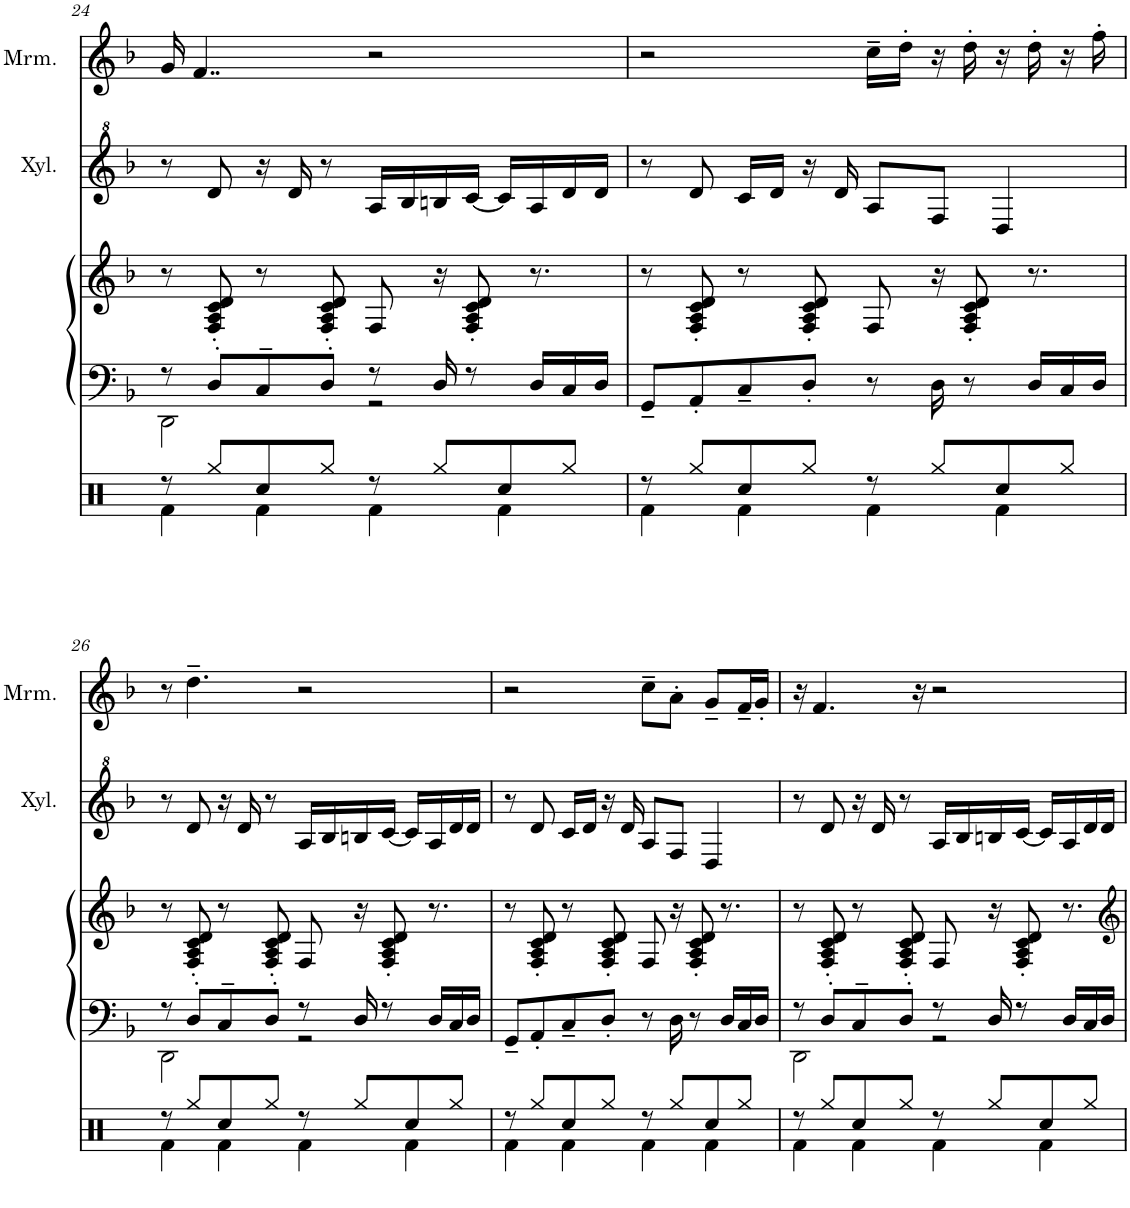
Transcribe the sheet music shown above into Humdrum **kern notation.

**kern	**kern	**kern	**kern	**kern	**kern	**kern
*part5	*part5	*part4	*part3	*part3	*part2	*part1
*staff7	*staff6	*staff5	*staff4	*staff3	*staff2	*staff1
*I"Clavichord	*	*I"Drumset	*I"Piano	*	*I"Xylophone	*I"Marimba
*I'Cch.	*	*	*I'Pno	*	*I'Xyl.	*I'Mrm.
!!LO:PB:g=z
*clefF4	*clefG2	*clefX	*clefF4	*clefG2	*clefG^2	*clefG2
*k[b-]	*k[b-]	*k[]	*k[b-]	*k[b-]	*k[b-]	*k[b-]
*M4/4	*M4/4	*M4/4	*M4/4	*M4/4	*M4/4	*M4/4
*met(c)	*met(c)	*met(c)	*met(c)	*met(c)	*met(c)	*met(c)
=24	=24	=24	=24	=24	=24	=24
*^	*	*^	*^	*	*	*
8r	2DD	8r	8r	4Rf\	8r	2DD\	8r	8r	16g/
.	.	.	.	.	.	.	.	.	4..f/
8D'	.	8F' 8A' 8c' 8d'	8Rgg/L	.	8D'/L	.	8F/' 8A/' 8c/' 8d/'	8dd/	.
8C~/L	.	8r	8Rcc/	4Rf\	8C~/	.	8r	16r	.
.	.	.	.	.	.	.	.	16dd/	.
8D'/J	.	8F' 8A' 8c' 8d'	8Rgg/J	.	8D'/J	.	8F/' 8A/' 8c/' 8d/'	8r	.
8r	2r	8F	8r	4Rf\	8r	2r	8F/	16a/LL	2r
.	.	.	.	.	.	.	.	16b-/	.
16D	.	16r	8Rgg/L	.	16D/	.	16r	16bn/	.
8r	.	8F' 8A' 8c' 8d'	.	.	8r	.	8F/' 8A/' 8c/' 8d/'	[16cc/JJ	.
.	.	.	8Rcc/	4Rf\	.	.	.	16cc/LL]	.
!	!	!LO:N:vis=8	!	!	!	!	!	!	!
16D\LL	.	8.r	.	.	16D/LL	.	8.r	16a/	.
16C\	.	.	8Rgg/J	.	16C/	.	.	16dd/	.
16D\JJ	.	.	.	.	16D/JJ	.	.	16dd/JJ	.
*v	*v	*	*	*	*v	*v	*	*	*
=25	=25	=25	=25	=25	=25	=25	=25
8GG~/L	8r	8r	4Rf\	8GG~/L	8r	8r	2r
8AA'/J	8F' 8A' 8c' 8d'	8Rgg/L	.	8AA'/	8F/' 8A/' 8c/' 8d/'	8dd/	.
8C~/L	8r	8Rcc/	4Rf\	8C~/	8r	16cc/LL	.
.	.	.	.	.	.	16dd/JJ	.
8D'/J	8F' 8A' 8c' 8d'	8Rgg/J	.	8D'/J	8F/' 8A/' 8c/' 8d/'	16r	.
.	.	.	.	.	.	16dd/	.
8r	8F	8r	4Rf\	8r	8F/	8a/L	16cc~\LL
.	.	.	.	.	.	.	16dd'\JJ
16D	16r	8Rgg/L	.	16D\	16r	8f/J	16r
8r	8F' 8A' 8c' 8d'	.	.	8r	8F/' 8A/' 8c/' 8d/'	.	16dd'\
.	.	8Rcc/	4Rf\	.	.	4d/	16r
!	!LO:N:vis=8	!	!	!	!	!	!
16D\LL	8.r	.	.	16D/LL	8.r	.	16dd'\
16C\	.	8Rgg/J	.	16C/	.	.	16r
16D\JJ	.	.	.	16D/JJ	.	.	16ff'\
!!LO:LB:g=z
=26	=26	=26	=26	=26	=26	=26	=26
*^	*	*	*	*^	*	*	*
8r	2DD	8r	8r	4Rf\	8r	2DD\	8r	8r	8r
8D'	.	8F' 8A' 8c' 8d'	8Rgg/L	.	8D'/L	.	8F/' 8A/' 8c/' 8d/'	8dd/	4.dd~\
8C~/L	.	8r	8Rcc/	4Rf\	8C~/	.	8r	16r	.
.	.	.	.	.	.	.	.	16dd/	.
8D'/J	.	8F' 8A' 8c' 8d'	8Rgg/J	.	8D'/J	.	8F/' 8A/' 8c/' 8d/'	8r	.
8r	2r	8F	8r	4Rf\	8r	2r	8F/	16a/LL	2r
.	.	.	.	.	.	.	.	16b-/	.
16D	.	16r	8Rgg/L	.	16D/	.	16r	16bn/	.
8r	.	8F' 8A' 8c' 8d'	.	.	8r	.	8F/' 8A/' 8c/' 8d/'	[16cc/JJ	.
.	.	.	8Rcc/	4Rf\	.	.	.	16cc/LL]	.
!	!	!LO:N:vis=8	!	!	!	!	!	!	!
16D\LL	.	8.r	.	.	16D/LL	.	8.r	16a/	.
16C\	.	.	8Rgg/J	.	16C/	.	.	16dd/	.
16D\JJ	.	.	.	.	16D/JJ	.	.	16dd/JJ	.
*v	*v	*	*	*	*v	*v	*	*	*
=27	=27	=27	=27	=27	=27	=27	=27
8GG~/L	8r	8r	4Rf\	8GG~/L	8r	8r	2r
8AA'/J	8F' 8A' 8c' 8d'	8Rgg/L	.	8AA'/	8F/' 8A/' 8c/' 8d/'	8dd/	.
8C~/L	8r	8Rcc/	4Rf\	8C~/	8r	16cc/LL	.
.	.	.	.	.	.	16dd/JJ	.
8D'/J	8F' 8A' 8c' 8d'	8Rgg/J	.	8D'/J	8F/' 8A/' 8c/' 8d/'	16r	.
.	.	.	.	.	.	16dd/	.
8r	8F	8r	4Rf\	8r	8F/	8a/L	8cc~\L
16D	16r	8Rgg/L	.	16D\	16r	8f/J	8a'\J
8r	8F' 8A' 8c' 8d'	.	.	8r	8F/' 8A/' 8c/' 8d/'	.	.
.	.	8Rcc/	4Rf\	.	.	4d/	8g~/L
!	!LO:N:vis=8	!	!	!	!	!	!
16D\LL	8.r	.	.	16D/LL	8.r	.	.
16C\	.	8Rgg/J	.	16C/	.	.	16f~/L
16D\JJ	.	.	.	16D/JJ	.	.	16g'/JJ
=28	=28	=28	=28	=28	=28	=28	=28
*^	*	*	*	*^	*	*	*
8r	2DD	8r	8r	4Rf\	8r	2DD\	8r	8r	16r
.	.	.	.	.	.	.	.	.	4.f/
8D'	.	8F' 8A' 8c' 8d'	8Rgg/L	.	8D'/L	.	8F/' 8A/' 8c/' 8d/'	8dd/	.
8C~/L	.	8r	8Rcc/	4Rf\	8C~/	.	8r	16r	.
.	.	.	.	.	.	.	.	16dd/	.
8D'/J	.	8F' 8A' 8c' 8d'	8Rgg/J	.	8D'/J	.	8F/' 8A/' 8c/' 8d/'	8r	.
.	.	.	.	.	.	.	.	.	16r
8r	2r	8F	8r	4Rf\	8r	2r	8F/	16a/LL	2r
.	.	.	.	.	.	.	.	16b-/	.
16D	.	16r	8Rgg/L	.	16D/	.	16r	16bn/	.
8r	.	8F' 8A' 8c' 8d'	.	.	8r	.	8F/' 8A/' 8c/' 8d/'	[16cc/JJ	.
.	.	.	8Rcc/	4Rf\	.	.	.	16cc/LL]	.
!	!	!LO:N:vis=8	!	!	!	!	!	!	!
16D\LL	.	8.r	.	.	16D/LL	.	8.r	16a/	.
16C\	.	.	8Rgg/J	.	16C/	.	.	16dd/	.
16D\JJ	.	.	.	.	16D/JJ	.	.	16dd/JJ	.
*	*	*	*v	*v	*	*	*	*	*
*v	*v	*	*	*v	*v	*	*	*
=	=	=	=	=	=	=
*-	*-	*-	*-	*-	*-	*-
